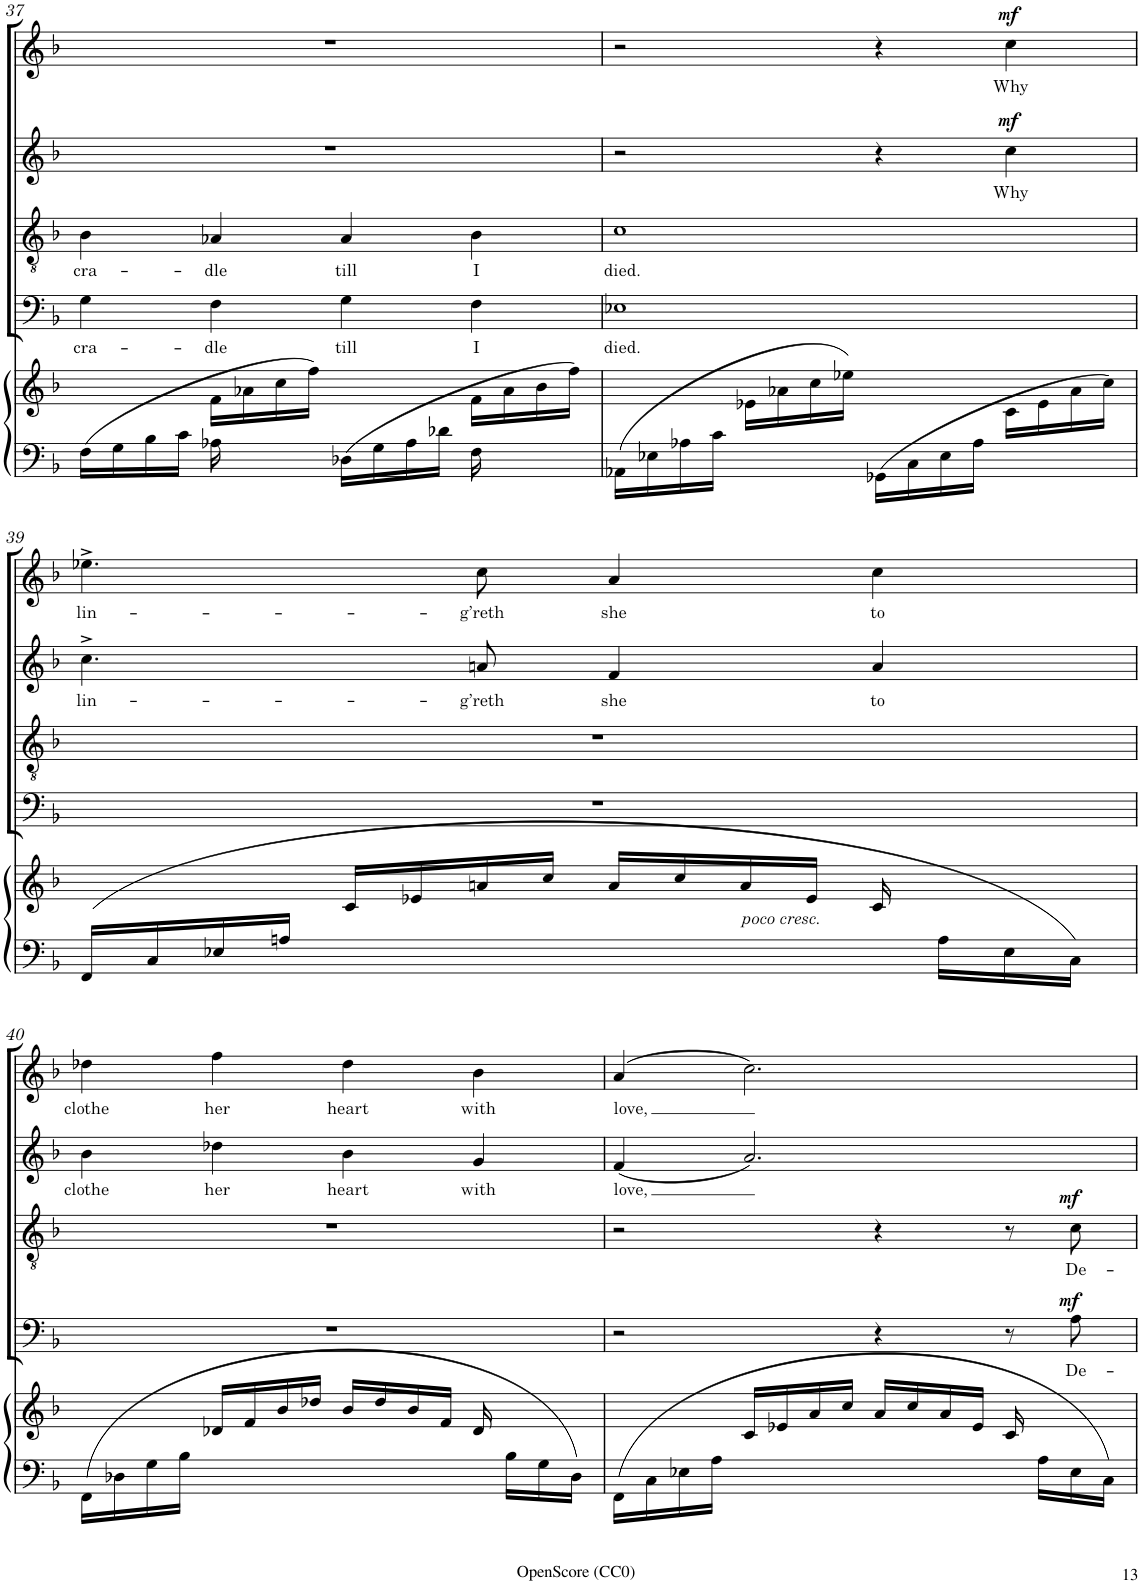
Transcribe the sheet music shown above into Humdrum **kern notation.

**kern	**kern	**kern	**text	**dynam	**kern	**text	**dynam	**kern	**text	**dynam	**kern	**text	**dynam
*part5	*part5	*part4	*part4	*part4	*part3	*part3	*part3	*part2	*part2	*part2	*part1	*part1	*part1
*staff6	*staff5	*staff4	*staff4	*staff4	*staff3	*staff3	*staff3	*staff2	*staff2	*staff2	*staff1	*staff1	*staff1
*I"Piano	*	*I"Bass	*	*	*I"Tenor	*	*	*I"Alto	*	*	*I"Soprano	*	*
*I'Pno	*	*	*	*	*	*	*	*	*	*	*	*	*
!!LO:PB:g=z
*clefF4	*clefG2	*clefF4	*	*	*clefGv2	*	*	*clefG2	*	*	*clefG2	*	*
*k[b-]	*k[b-]	*k[b-]	*	*	*k[b-]	*	*	*k[b-]	*	*	*k[b-]	*	*
*M4/4	*M4/4	*M4/4	*	*	*M4/4	*	*	*M4/4	*	*	*M4/4	*	*
*met(c)	*met(c)	*met(c)	*	*	*met(c)	*	*	*met(c)	*	*	*met(c)	*	*
=37	=37	=37	=37	=37	=37	=37	=37	=37	=37	=37	=37	=37	=37
*^	*^	*	*	*	*	*	*	*	*	*	*	*	*
*	*^	*	*	*	*	*	*	*	*	*	*	*	*	*	*
!	!	!	!	!	!	!LO:LY:b	!	!	!LO:LY:b	!	!	!	!	!	!	!
(>16F\LL	4ryy	1ryy	4ryy	16ryy	4G\	cra-	.	4B-\	cra-	.	1r	.	.	1r	.	.
*	*	*	*v	*v	*	*	*	*	*	*	*	*	*	*	*	*
16G\	.	.	.	.	.	.	.	.	.	.	.	.	.	.	.
16B-\	.	.	.	.	.	.	.	.	.	.	.	.	.	.	.
16c\JJ	.	.	.	.	.	.	.	.	.	.	.	.	.	.	.
!	!	!	!	!	!LO:LY:b	!	!	!LO:LY:b	!	!	!	!	!	!	!
4ryy	16A-X\	.	16f\LL	4F\	-dle	.	4A-X/	-dle	.	.	.	.	.	.	.
*	*	*	*^	*	*	*	*	*	*	*	*	*	*	*	*
.	4..ryy	.	16a-X\	16ryy	.	.	.	.	.	.	.	.	.	.	.	.
.	.	.	16cc\	8ryy	.	.	.	.	.	.	.	.	.	.	.	.
.	.	.	16ff\JJ)	.	.	.	.	.	.	.	.	.	.	.	.	.
!	!	!	!	!	!	!LO:LY:b	!	!	!LO:LY:b	!	!	!	!	!	!	!
(>16D-X\LL	.	.	4ryy	4ryy	4G\	till	.	4A-/	till	.	.	.	.	.	.	.
16G\	.	.	.	.	.	.	.	.	.	.	.	.	.	.	.	.
16A-\	.	.	.	.	.	.	.	.	.	.	.	.	.	.	.	.
16d-X\JJ	.	.	.	.	.	.	.	.	.	.	.	.	.	.	.	.
!	!	!	!	!	!	!LO:LY:b	!	!	!LO:LY:b	!	!	!	!	!	!	!
4ryy	16F\	.	16f\LL	16ryy	4F\	I	.	4B-\	I	.	.	.	.	.	.	.
.	8.ryy	.	16a-\	16ryy	.	.	.	.	.	.	.	.	.	.	.	.
.	.	.	16b-\	8ryy	.	.	.	.	.	.	.	.	.	.	.	.
.	.	.	16ff\JJ)	.	.	.	.	.	.	.	.	.	.	.	.	.
*	*v	*v	*	*	*	*	*	*	*	*	*	*	*	*	*	*
*	*	*v	*v	*	*	*	*	*	*	*	*	*	*	*	*
=38	=38	=38	=38	=38	=38	=38	=38	=38	=38	=38	=38	=38	=38	=38
!	!	!	!	!LO:LY:b	!	!	!LO:LY:b	!	!	!	!	!	!	!
(16AA-X\LL	1ryy	4ryy	1E-X	died.	.	1c	died.	.	2r	.	.	2r	.	.
16E-X\	.	.	.	.	.	.	.	.	.	.	.	.	.	.
16A-X\	.	.	.	.	.	.	.	.	.	.	.	.	.	.
16c\JJ	.	.	.	.	.	.	.	.	.	.	.	.	.	.
4ryy	.	16e-X\LL	.	.	.	.	.	.	.	.	.	.	.	.
.	.	16a-X\	.	.	.	.	.	.	.	.	.	.	.	.
.	.	16cc\	.	.	.	.	.	.	.	.	.	.	.	.
.	.	16ee-X\JJ)	.	.	.	.	.	.	.	.	.	.	.	.
(16GG-X\LL	.	4ryy	.	.	.	.	.	.	4r	.	.	4r	.	.
16C\	.	.	.	.	.	.	.	.	.	.	.	.	.	.
16E-\	.	.	.	.	.	.	.	.	.	.	.	.	.	.
16A-\JJ	.	.	.	.	.	.	.	.	.	.	.	.	.	.
!	!	!	!	!	!	!	!	!	!	!LO:LY:b	!LO:DY:a	!	!LO:LY:b	!LO:DY:a
4ryy	.	16c\LL	.	.	.	.	.	.	4cc\	Why	mf	4cc\	Why	mf
.	.	16e-\	.	.	.	.	.	.	.	.	.	.	.	.
.	.	16a-\	.	.	.	.	.	.	.	.	.	.	.	.
.	.	16cc\JJ)	.	.	.	.	.	.	.	.	.	.	.	.
!!LO:LB:g=z
=39	=39	=39	=39	=39	=39	=39	=39	=39	=39	=39	=39	=39	=39	=39
!	!	!	!	!	!	!	!	!	!	!LO:LY:b	!	!	!LO:LY:b	!
16FF/LL	1ryy	4ryy	1r	.	.	1r	.	.	4.cc^\	lin-	.	4.ee-X^\	lin-	.
16C/	.	.	.	.	.	.	.	.	.	.	.	.	.	.
16E-X/	.	.	.	.	.	.	.	.	.	.	.	.	.	.
16An/JJ	.	.	.	.	.	.	.	.	.	.	.	.	.	.
16ryy	.	16c/LL	.	.	.	.	.	.	.	.	.	.	.	.
.	.	16e-X/	.	.	.	.	.	.	.	.	.	.	.	.
!	!	!	!	!	!	!	!	!	!	!LO:LY:b	!	!	!LO:LY:b	!
.	.	16an/	.	.	.	.	.	.	8an/	-g’reth	.	8cc\	-g’reth	.
.	.	16cc/JJ	.	.	.	.	.	.	.	.	.	.	.	.
!	!	!	!	!	!	!	!	!	!	!LO:LY:b	!	!	!LO:LY:b	!
.	.	16a/LL	.	.	.	.	.	.	4f/	she	.	4a/	she	.
.	.	16cc/	.	.	.	.	.	.	.	.	.	.	.	.
!	!	!LO:TX:b:i:t=poco cresc.	!	!	!	!	!	!	!	!	!	!	!	!
.	.	16a/	.	.	.	.	.	.	.	.	.	.	.	.
.	.	16e-/JJ	.	.	.	.	.	.	.	.	.	.	.	.
!	!	!	!	!	!	!	!	!	!	!LO:LY:b	!	!	!LO:LY:b	!
.	.	16c/	.	.	.	.	.	.	4a/	to	.	4cc\	to	.
16A\LL	.	8.ryy	.	.	.	.	.	.	.	.	.	.	.	.
16E-\	.	.	.	.	.	.	.	.	.	.	.	.	.	.
16C\JJ	.	.	.	.	.	.	.	.	.	.	.	.	.	.
!!LO:LB:g=z
=40	=40	=40	=40	=40	=40	=40	=40	=40	=40	=40	=40	=40	=40	=40
!	!	!	!	!	!	!	!	!	!	!LO:LY:b	!	!	!LO:LY:b	!
16FF\LL	1ryy	4ryy	1r	.	.	1r	.	.	4b-\	clothe	.	4dd-X\	clothe	.
16D-X\	.	.	.	.	.	.	.	.	.	.	.	.	.	.
16G\	.	.	.	.	.	.	.	.	.	.	.	.	.	.
16B-\JJ	.	.	.	.	.	.	.	.	.	.	.	.	.	.
!	!	!	!	!	!	!	!	!	!	!LO:LY:b	!	!	!LO:LY:b	!
16ryy	.	16d-X/LL	.	.	.	.	.	.	4dd-X\	her	.	4ff\	her	.
.	.	16f/	.	.	.	.	.	.	.	.	.	.	.	.
.	.	16b-/	.	.	.	.	.	.	.	.	.	.	.	.
.	.	16dd-X/JJ	.	.	.	.	.	.	.	.	.	.	.	.
!	!	!	!	!	!	!	!	!	!	!LO:LY:b	!	!	!LO:LY:b	!
.	.	16b-/LL	.	.	.	.	.	.	4b-\	heart	.	4dd-\	heart	.
.	.	16dd-/	.	.	.	.	.	.	.	.	.	.	.	.
.	.	16b-/	.	.	.	.	.	.	.	.	.	.	.	.
.	.	16f/JJ	.	.	.	.	.	.	.	.	.	.	.	.
!	!	!	!	!	!	!	!	!	!	!LO:LY:b	!	!	!LO:LY:b	!
.	.	16d-/	.	.	.	.	.	.	4g/	with	.	4b-\	with	.
16B-\LL	.	8.ryy	.	.	.	.	.	.	.	.	.	.	.	.
16G\	.	.	.	.	.	.	.	.	.	.	.	.	.	.
16D-\JJ	.	.	.	.	.	.	.	.	.	.	.	.	.	.
=41	=41	=41	=41	=41	=41	=41	=41	=41	=41	=41	=41	=41	=41	=41
!	!	!	!	!	!	!	!	!	!	!LO:LY:b	!	!	!LO:LY:b	!
16FF\LL	1ryy	4ryy	2r	.	.	2r	.	.	(4f/	love,	.	(4a/	love,	.
16C\	.	.	.	.	.	.	.	.	.	.	.	.	.	.
16E-X\	.	.	.	.	.	.	.	.	.	.	.	.	.	.
16A\JJ	.	.	.	.	.	.	.	.	.	.	.	.	.	.
16ryy	.	16c/LL	.	.	.	.	.	.	2.a/)	.	.	2.cc\)	.	.
.	.	16e-X/	.	.	.	.	.	.	.	.	.	.	.	.
.	.	16a/	.	.	.	.	.	.	.	.	.	.	.	.
.	.	16cc/JJ	.	.	.	.	.	.	.	.	.	.	.	.
.	.	16a/LL	4r	.	.	4r	.	.	.	.	.	.	.	.
.	.	16cc/	.	.	.	.	.	.	.	.	.	.	.	.
.	.	16a/	.	.	.	.	.	.	.	.	.	.	.	.
.	.	16e-/JJ	.	.	.	.	.	.	.	.	.	.	.	.
.	.	16c/	8r	.	.	8r	.	.	.	.	.	.	.	.
16A\LL	.	8.ryy	.	.	.	.	.	.	.	.	.	.	.	.
!	!	!	!	!LO:LY:b	!LO:DY:a	!	!LO:LY:b	!LO:DY:a	!	!	!	!	!	!
16E-\	.	.	8A\	De-	mf	8c\	De-	mf	.	.	.	.	.	.
16C\JJ	.	.	.	.	.	.	.	.	.	.	.	.	.	.
*v	*v	*	*	*	*	*	*	*	*	*	*	*	*	*
=	=	=	=	=	=	=	=	=	=	=	=	=	=
*-	*-	*-	*-	*-	*-	*-	*-	*-	*-	*-	*-	*-	*-
